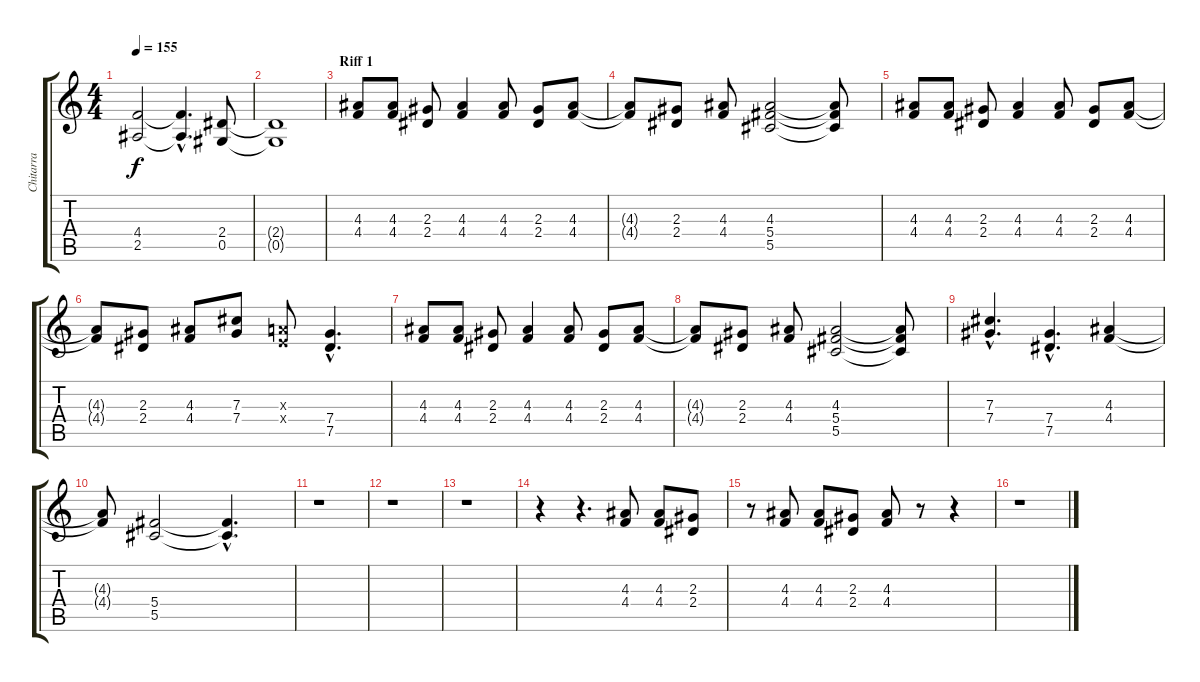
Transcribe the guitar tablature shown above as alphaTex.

\track ("Chitarra" "Chitarra") {instrument distortionguitar}
\staff {score tabs}
\tuning (Eb4 Bb3 Gb3 Db3 Ab2 Eb2) {hide}
\ts (4 4)
\tempo 155
\clef g2
\ks c
(4.4 2.5).2{dy f} (4.4{hac t} 2.5{hac t}).4{d} (2.4 0.5).8 |
(2.4{t} 0.5{t}).1 |
\section ("" "Riff 1")
(4.3 4.4).8 (4.3 4.4).8 (2.3 2.4).8 (4.3 4.4).4 (4.3 4.4).8 (2.3 2.4).8 (4.3 4.4).8 |
(4.3{t} 4.4{t}).8 (2.3 2.4).8 (4.3 4.4).8 (4.3 5.4 5.5).2 (4.3{t} 5.4{t} 5.5{t}).8 |
(4.3 4.4).8 (4.3 4.4).8 (2.3 2.4).8 (4.3 4.4).4 (4.3 4.4).8 (2.3 2.4).8 (4.3 4.4).8 |
(4.3{t} 4.4{t}).8 (2.3 2.4).8 (4.3 4.4).8 (7.3 7.4).8 (3.3{x} 3.4{x}).8 (7.4{hac} 7.5{hac}).4{d} |
(4.3 4.4).8 (4.3 4.4).8 (2.3 2.4).8 (4.3 4.4).4 (4.3 4.4).8 (2.3 2.4).8 (4.3 4.4).8 |
(4.3{t} 4.4{t}).8 (2.3 2.4).8 (4.3 4.4).8 (4.3 5.4 5.5).2 (4.3{t} 5.4{t} 5.5{t}).8 |
(7.3{hac} 7.4{hac}).4{d} (7.4{hac} 7.5{hac}).4{d} (4.3 4.4).4 |
(4.3{t} 4.4{t}).8 (5.4 5.5).2 (5.4{hac t} 5.5{hac t}).4{d} |
r.1 |
r.1 |
r.1 |
r.4 r.4{d} (4.3 4.4).8 (4.3 4.4).8 (2.3 2.4).8 |
r.8 (4.3 4.4).8 (4.3 4.4).8 (2.3 2.4).8 (4.3 4.4).8 r.8 r.4 |
r.1
